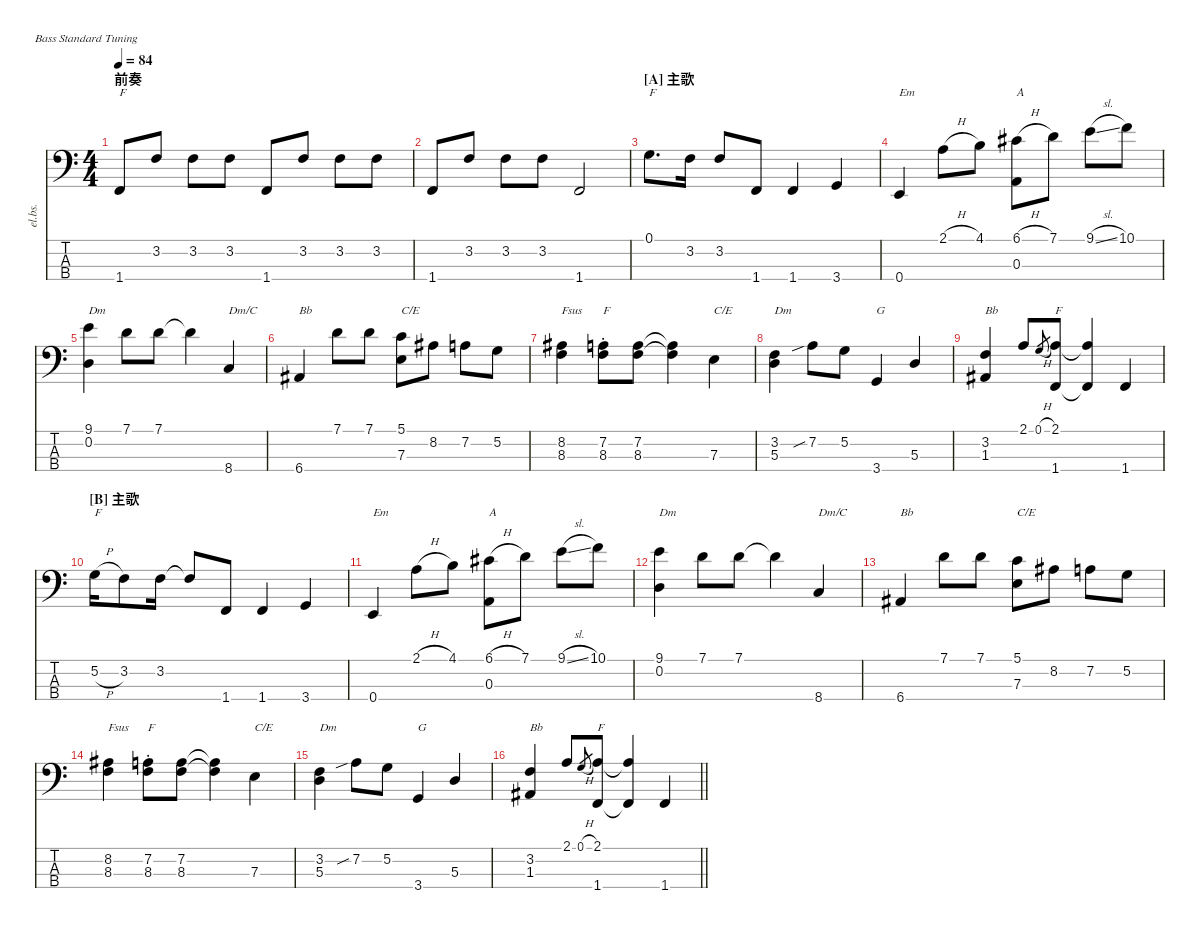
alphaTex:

\defaultSystemsLayout 4
\hideDynamics
\bracketExtendMode nobrackets
\track ("Electric Bass" "el.bs.") {instrument electricbassfinger}
\staff {score tabs}
\tuning (G2 D2 A1 E1)
\ts (4 4)
\section ("" "前奏")
\tempo 84
\clef f4
\ks c
1.4.8{txt "F" dy mf instrument electricbassfinger beam Up} 3.2.8{beam Up} 3.2.8{beam Down} 3.2.8{beam Down} 1.4.8{beam Up} 3.2.8{beam Up} 3.2.8{beam Down} 3.2.8{beam Down} |
1.4.8{beam Up} 3.2.8{beam Up} 3.2.8{beam Down} 3.2.8{beam Down} 1.4.2{beam Up} |
\section ("A" "主歌")
0.1.8{d txt "F" beam Down} 3.2.16{beam Down} 3.2.8{beam Up} 1.4.8{beam Up} 1.4.4{beam Up} 3.4.4{beam Up} |
0.4.4{txt "Em" beam Up} 2.1{h}.8{beam Down} 4.1.8{beam Down} (6.1{h acc #} 0.3).8{txt "A" beam Down} 7.1.8{beam Down} 9.1{sl}.8{beam Down} 10.1.8{beam Down} |
(9.1 0.2).4{txt "Dm" beam Down} 7.1.8{beam Down} 7.1.8{beam Down} 7.1{t}.4{beam Down} 8.4.4{txt "Dm/C" beam Up} |
6.4{acc #}.4{txt "Bb" beam Up} 7.1.8{beam Down} 7.1.8{beam Down} (5.1 7.3).8{txt "C/E" beam Down} 8.2{acc #}.8{beam Down} 7.2.8{beam Down} 5.2.8{beam Down} |
(8.2{acc #} 8.3).4{txt "Fsus" beam Down} (7.2 8.3{st}).8{txt "F" beam Down} (7.2 8.3).8{beam Down} (7.2{t} 8.3{t}).4{beam Down} 7.3.4{txt "C/E" beam Down} |
(3.2 5.3).4{txt "Dm" beam Down} 7.2{sib}.8{beam Down} 5.2.8{beam Down} 3.4.4{txt "G" beam Up} 5.3.4{beam Up} |
(3.2 1.3{acc #}).4{txt "Bb" beam Up} 2.1.8{beam Up} 0.1{h}.8{gr beam Up} (2.1 1.4).8{txt "F" beam Up} (1.4{t} 2.1{t}).4{beam Up} 1.4.4{beam Up} |
\section ("B" "主歌")
5.2{h}.16{txt "F" beam Down} 3.2.8{beam Down} 3.2.16{beam Down} 3.2{t}.8{beam Up} 1.4.8{beam Up} 1.4.4{beam Up} 3.4.4{beam Up} |
0.4.4{txt "Em" beam Up} 2.1{h}.8{beam Down} 4.1.8{beam Down} (6.1{h acc #} 0.3).8{txt "A" beam Down} 7.1.8{beam Down} 9.1{sl}.8{beam Down} 10.1.8{beam Down} |
(9.1 0.2).4{txt "Dm" beam Down} 7.1.8{beam Down} 7.1.8{beam Down} 7.1{t}.4{beam Down} 8.4.4{txt "Dm/C" beam Up} |
6.4{acc #}.4{txt "Bb" beam Up} 7.1.8{beam Down} 7.1.8{beam Down} (5.1 7.3).8{txt "C/E" beam Down} 8.2{acc #}.8{beam Down} 7.2.8{beam Down} 5.2.8{beam Down} |
(8.2{acc #} 8.3).4{txt "Fsus" beam Down} (7.2 8.3{st}).8{txt "F" beam Down} (7.2 8.3).8{beam Down} (7.2{t} 8.3{t}).4{beam Down} 7.3.4{txt "C/E" beam Down} |
(3.2 5.3).4{txt "Dm" beam Down} 7.2{sib}.8{beam Down} 5.2.8{beam Down} 3.4.4{txt "G" beam Up} 5.3.4{beam Up} |
\barLineRight lightlight
(3.2 1.3{acc #}).4{txt "Bb" beam Up} 2.1.8{beam Up} 0.1{h}.8{gr beam Up} (2.1 1.4).8{txt "F" beam Up} (1.4{t} 2.1{t}).4{beam Up} 1.4.4{beam Up}
